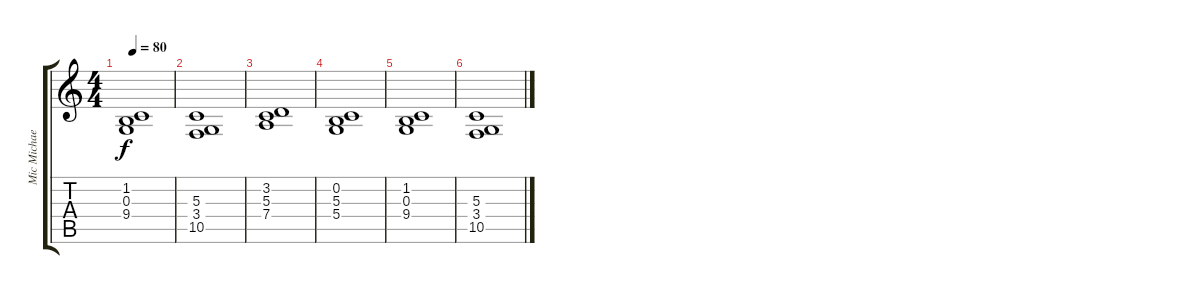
\track ("Mic Michaeli" "Mic Michae") {instrument synthstrings1}
\staff {score tabs}
\tuning (E4 B3 G3 D3 A2 E2) {hide}
\ts (4 4)
\tempo 80
\clef g2
\ks c
(1.2 0.3 9.4).1{dy f} |
(5.3 3.4 10.5).1 |
(3.2 5.3 7.4).1 |
(0.2 5.3 5.4).1 |
(1.2 0.3 9.4).1 |
(5.3 3.4 10.5).1
